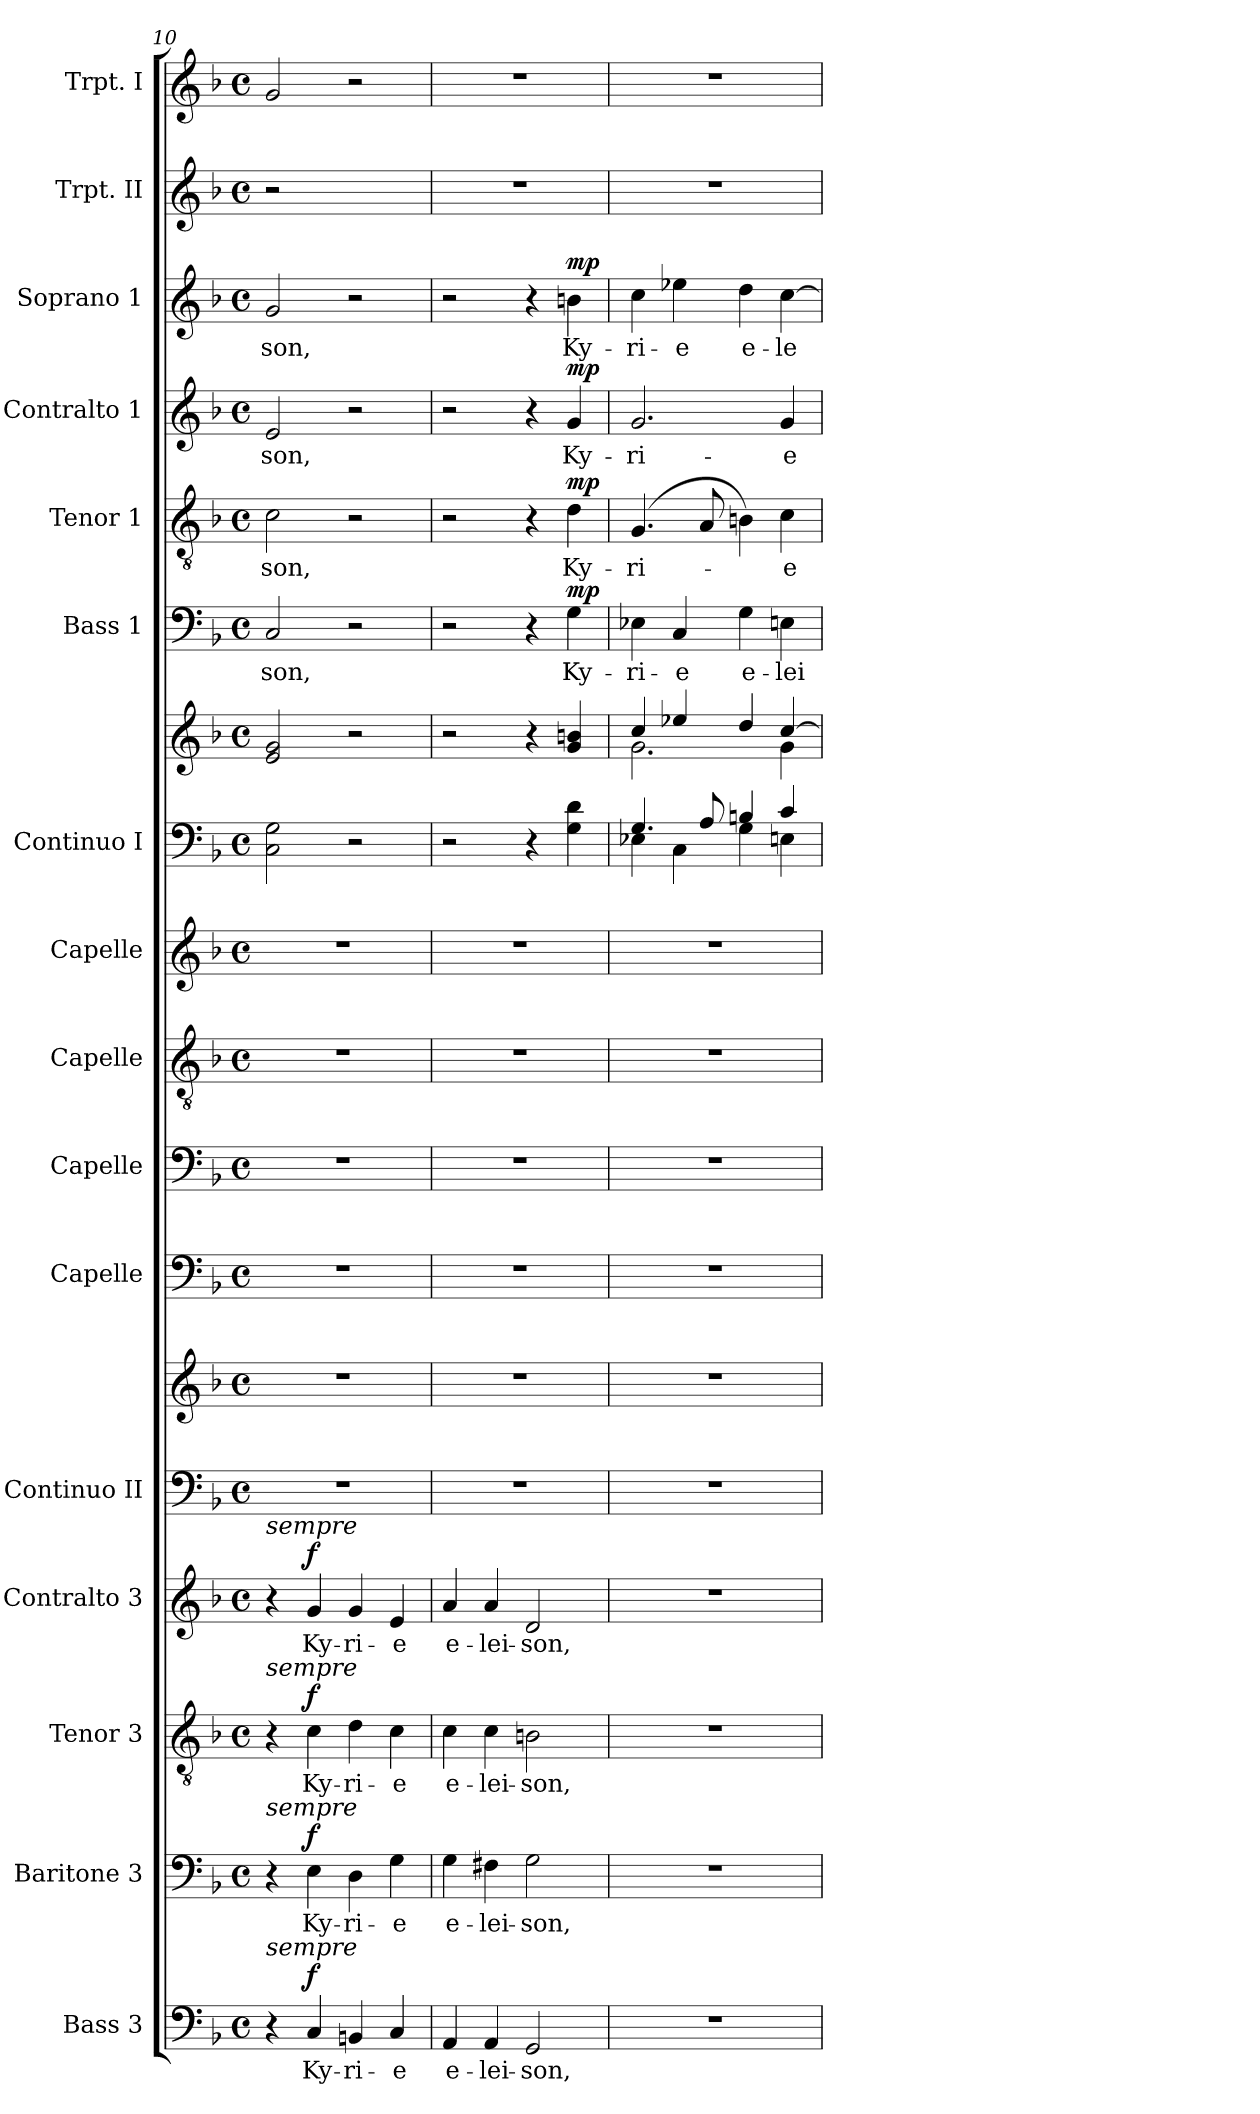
**kern	**text	**dynam	**kern	**text	**dynam	**kern	**text	**dynam	**kern	**text	**dynam	**kern	**kern	**kern	**kern	**kern	**kern	**kern	**kern	**kern	**text	**dynam	**kern	**text	**dynam	**kern	**text	**dynam	**kern	**text	**dynam	**kern	**kern
*part16	*part16	*part16	*part15	*part15	*part15	*part14	*part14	*part14	*part13	*part13	*part13	*part12	*part12	*part11	*part10	*part9	*part8	*part7	*part7	*part6	*part6	*part6	*part5	*part5	*part5	*part4	*part4	*part4	*part3	*part3	*part3	*part2	*part1
*staff18	*staff18	*staff18	*staff17	*staff17	*staff17	*staff16	*staff16	*staff16	*staff15	*staff15	*staff15	*staff14	*staff13	*staff12	*staff11	*staff10	*staff9	*staff8	*staff7	*staff6	*staff6	*staff6	*staff5	*staff5	*staff5	*staff4	*staff4	*staff4	*staff3	*staff3	*staff3	*staff2	*staff1
*I"Bass 3	*	*	*I"Baritone 3	*	*	*I"Tenor 3	*	*	*I"Contralto 3	*	*	*I"Continuo II	*	*I"Capelle	*I"Capelle	*I"Capelle	*I"Capelle	*I"Continuo I	*	*I"Bass 1	*	*	*I"Tenor 1	*	*	*I"Contralto 1	*	*	*I"Soprano 1	*	*	*I"Trpt. II	*I"Trpt. I
*I'Bass 3	*	*	*I'Bar. 3	*	*	*I'T 3	*	*	*I'CAlt. 3	*	*	*I'Cont. II	*	*I'Capelle	*I'Capelle	*I'Capelle	*I'Capelle	*I'Cont. I	*	*I'B 1	*	*	*I'T 1	*	*	*I'CAlt. 1	*	*	*I'Sop. 1	*	*	*I'Trpt. II	*I'Trpt. I
*clefF4	*	*	*clefF4	*	*	*clefGv2	*	*	*clefG2	*	*	*clefF4	*clefG2	*clefF4	*clefF4	*clefGv2	*clefG2	*clefF4	*clefG2	*clefF4	*	*	*clefGv2	*	*	*clefG2	*	*	*clefG2	*	*	*clefG2	*clefG2
*k[b-]	*	*	*k[b-]	*	*	*k[b-]	*	*	*k[b-]	*	*	*k[b-]	*k[b-]	*k[b-]	*k[b-]	*k[b-]	*k[b-]	*k[b-]	*k[b-]	*k[b-]	*	*	*k[b-]	*	*	*k[b-]	*	*	*k[b-]	*	*	*k[b-]	*k[b-]
*F:	*	*	*F:	*	*	*F:	*	*	*F:	*	*	*F:	*F:	*F:	*F:	*F:	*F:	*F:	*F:	*F:	*	*	*F:	*	*	*F:	*	*	*F:	*	*	*F:	*F:
*M4/4	*	*	*M4/4	*	*	*M4/4	*	*	*M4/4	*	*	*M4/4	*M4/4	*M4/4	*M4/4	*M4/4	*M4/4	*M4/4	*M4/4	*M4/4	*	*	*M4/4	*	*	*M4/4	*	*	*M4/4	*	*	*M4/4	*M4/4
*met(c)	*	*	*met(c)	*	*	*met(c)	*	*	*met(c)	*	*	*met(c)	*met(c)	*met(c)	*met(c)	*met(c)	*met(c)	*met(c)	*met(c)	*met(c)	*	*	*met(c)	*	*	*met(c)	*	*	*met(c)	*	*	*met(c)	*met(c)
=10	=10	=10	=10	=10	=10	=10	=10	=10	=10	=10	=10	=10	=10	=10	=10	=10	=10	=10	=10	=10	=10	=10	=10	=10	=10	=10	=10	=10	=10	=10	=10	=10	=10
!	!	!	!	!	!	!	!	!	!LO:TX:a:i:t=sempre	!	!	!	!	!	!	!	!	!	!	!	!	!	!	!	!	!	!	!	!	!	!	!	!
!	!	!	!	!	!	!LO:TX:a:i:t=sempre	!	!	!	!	!	!	!	!	!	!	!	!	!	!	!	!	!	!	!	!	!	!	!	!	!	!	!
!	!	!	!LO:TX:a:i:t=sempre	!	!	!	!	!	!	!	!	!	!	!	!	!	!	!	!	!	!	!	!	!	!	!	!	!	!	!	!	!	!
!LO:TX:a:i:t=sempre	!	!	!	!	!	!	!	!	!	!	!	!	!	!	!	!	!	!	!	!	!	!	!	!	!	!	!	!	!	!	!	!	!
4r	.	.	4r	.	.	4r	.	.	4r	.	.	1r	1r	1r	1r	1r	1r	2C\ 2G\	2e/ 2g/	2C/	-son,	.	2c\	-son,	.	2e/	-son,	.	2g/	-son,	.	2r	2g/
!	!	!LO:DY:a	!	!	!LO:DY:a	!	!	!LO:DY:a	!	!	!LO:DY:a	!	!	!	!	!	!	!	!	!	!	!	!	!	!	!	!	!	!	!	!	!	!
4C/	Ky-	f	4E\	Ky-	f	4c\	Ky-	f	4g/	Ky-	f	.	.	.	.	.	.	.	.	.	.	.	.	.	.	.	.	.	.	.	.	.	.
4BBn/	-ri-	.	4D\	-ri-	.	4d\	-ri-	.	4g/	-ri-	.	.	.	.	.	.	.	2r	2r	2r	.	.	2r	.	.	2r	.	.	2r	.	.	2ryy	2r
4C/	-e	.	4G\	-e	.	4c\	-e	.	4e/	-e	.	.	.	.	.	.	.	.	.	.	.	.	.	.	.	.	.	.	.	.	.	.	.
!!LO:PB:g=z
=11	=11	=11	=11	=11	=11	=11	=11	=11	=11	=11	=11	=11	=11	=11	=11	=11	=11	=11	=11	=11	=11	=11	=11	=11	=11	=11	=11	=11	=11	=11	=11	=11	=11
4AA/	e-	.	4G\	e-	.	4c\	e-	.	4a/	e-	.	1r	1r	1r	1r	1r	1r	2r	2r	2r	.	.	2r	.	.	2r	.	.	2r	.	.	1r	1r
4AA/	-lei-	.	4F#X\	-lei-	.	4c\	-lei-	.	4a/	-lei-	.	.	.	.	.	.	.	.	.	.	.	.	.	.	.	.	.	.	.	.	.	.	.
2GG/	-son,	.	2G\	-son,	.	2Bn\	-son,	.	2d/	-son,	.	.	.	.	.	.	.	4r	4r	4r	.	.	4r	.	.	4r	.	.	4r	.	.	.	.
!	!	!	!	!	!	!	!	!	!	!	!	!	!	!	!	!	!	!	!	!	!	!LO:DY:a	!	!	!LO:DY:a	!	!	!LO:DY:a	!	!	!LO:DY:a	!	!
.	.	.	.	.	.	.	.	.	.	.	.	.	.	.	.	.	.	4G\ 4d\	4g/ 4bn/	4G\	Ky-	mp	4d\	Ky-	mp	4g/	Ky-	mp	4bn\	Ky-	mp	.	.
=12	=12	=12	=12	=12	=12	=12	=12	=12	=12	=12	=12	=12	=12	=12	=12	=12	=12	=12	=12	=12	=12	=12	=12	=12	=12	=12	=12	=12	=12	=12	=12	=12	=12
*	*	*	*	*	*	*	*	*	*	*	*	*	*	*	*	*	*	*^	*^	*	*	*	*	*	*	*	*	*	*	*	*	*	*
1r	.	.	1r	.	.	1r	.	.	1r	.	.	1r	1r	1r	1r	1r	1r	4.G/	4E-X\	4cc/	2.g\	4E-X\	-ri-	.	(4.G/	-ri-	.	2.g/	-ri-	.	4cc\	-ri-	.	1r	1r
.	.	.	.	.	.	.	.	.	.	.	.	.	.	.	.	.	.	.	4C\	4ee-X/	.	4C/	-e	.	.	.	.	.	.	.	4ee-X\	-e	.	.	.
.	.	.	.	.	.	.	.	.	.	.	.	.	.	.	.	.	.	8A/	.	.	.	.	.	.	8A/	.	.	.	.	.	.	.	.	.	.
.	.	.	.	.	.	.	.	.	.	.	.	.	.	.	.	.	.	4Bn/	4G\	4dd/	.	4G\	e-	.	4Bn\)	.	.	.	.	.	4dd\	e-	.	.	.
.	.	.	.	.	.	.	.	.	.	.	.	.	.	.	.	.	.	4c/	4En\	[>4cc/	4g\	4En\	-lei-	.	4c\	-e	.	4g/	-e	.	[4cc\	-le-	.	.	.
*	*	*	*	*	*	*	*	*	*	*	*	*	*	*	*	*	*	*v	*v	*	*	*	*	*	*	*	*	*	*	*	*	*	*	*	*
*	*	*	*	*	*	*	*	*	*	*	*	*	*	*	*	*	*	*	*v	*v	*	*	*	*	*	*	*	*	*	*	*	*	*	*
=	=	=	=	=	=	=	=	=	=	=	=	=	=	=	=	=	=	=	=	=	=	=	=	=	=	=	=	=	=	=	=	=	=
*-	*-	*-	*-	*-	*-	*-	*-	*-	*-	*-	*-	*-	*-	*-	*-	*-	*-	*-	*-	*-	*-	*-	*-	*-	*-	*-	*-	*-	*-	*-	*-	*-	*-
